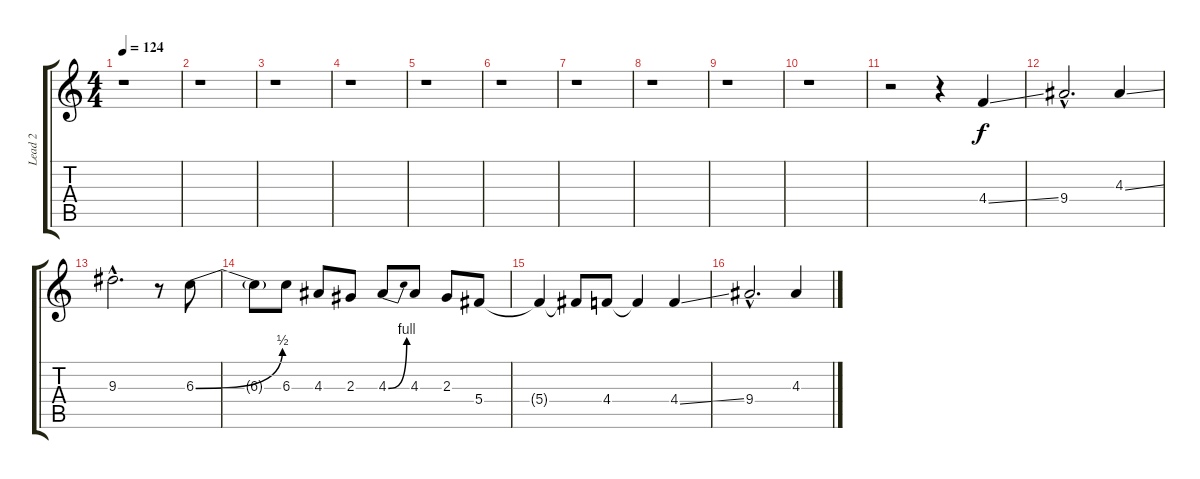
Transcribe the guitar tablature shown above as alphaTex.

\track ("Lead 2" "Lead 2") {instrument overdrivenguitar}
\staff {score tabs}
\tuning (Eb4 Bb3 Gb3 Db3 Ab2 Eb2) {hide}
\ts (4 4)
\tempo 124
\clef g2
\ks c
r.1{dy f} |
r.1 |
r.1 |
r.1 |
r.1 |
r.1 |
r.1 |
r.1 |
r.1 |
r.1 |
r.2 r.4 4.4{ss}.4 |
9.4{hac}.2{d} 4.3{ss}.4 |
9.3{hac}.2{d} r.8 6.3{be (bend 0 0 60 2)}.8 |
6.3{t}.8 6.3.8 4.3.8 2.3.8 4.3{be (bend 0 0 60 4)}.8 4.3.8 2.3.8 5.4.8 |
5.4{t}.4 5.4{t}.8 4.4.8 4.4{t}.4 4.4{ss}.4 |
9.4{hac}.2{d} 4.3{ss}.4
